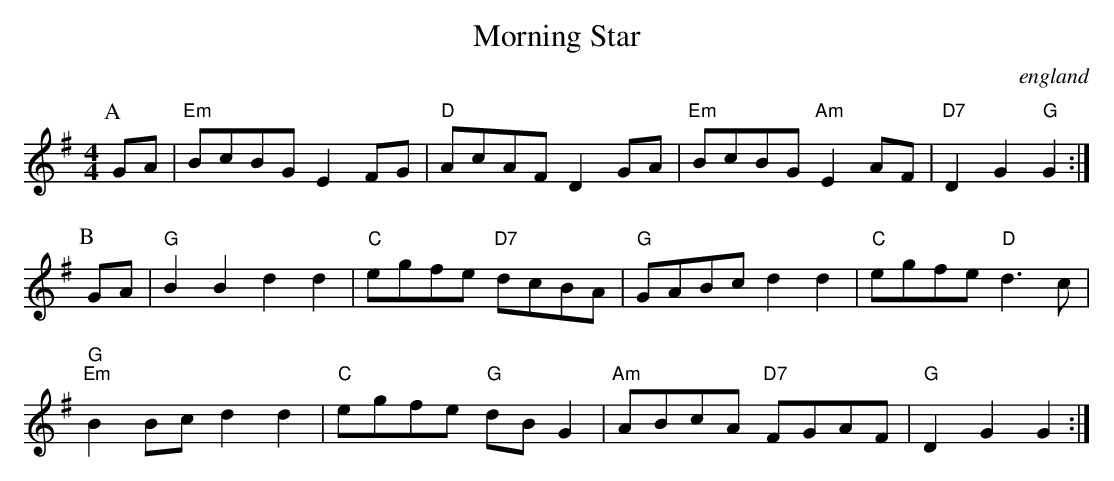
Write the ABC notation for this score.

X:1
T:Morning Star
O:england
M:4/4
L:1/4
K:G
P:A
G/2A/2|"Em"B/2c/2B/2G/2 EF/2G/2|"D"A/2c/2A/2F/2 DG/2A/2|\
"Em"B/2c/2B/2G/2 "Am"EA/2F/2|"D7"DG "G"G:|
P:B
G/2A/2|"G"BB dd|"C"e/2g/2f/2e/2 "D7"d/2c/2B/2A/2|"G"G/2A/2B/2c/2 dd|\
"C"e/2g/2f/2e/2 "D"d3/2c/2|
"G""Em"BB/2c/2 dd|"C"e/2g/2f/2e/2 "G"d/2B/2G|"Am"A/2B/2c/2A/2 "D7"F/2G/2A/2F/2\
|"G"DG G:|
